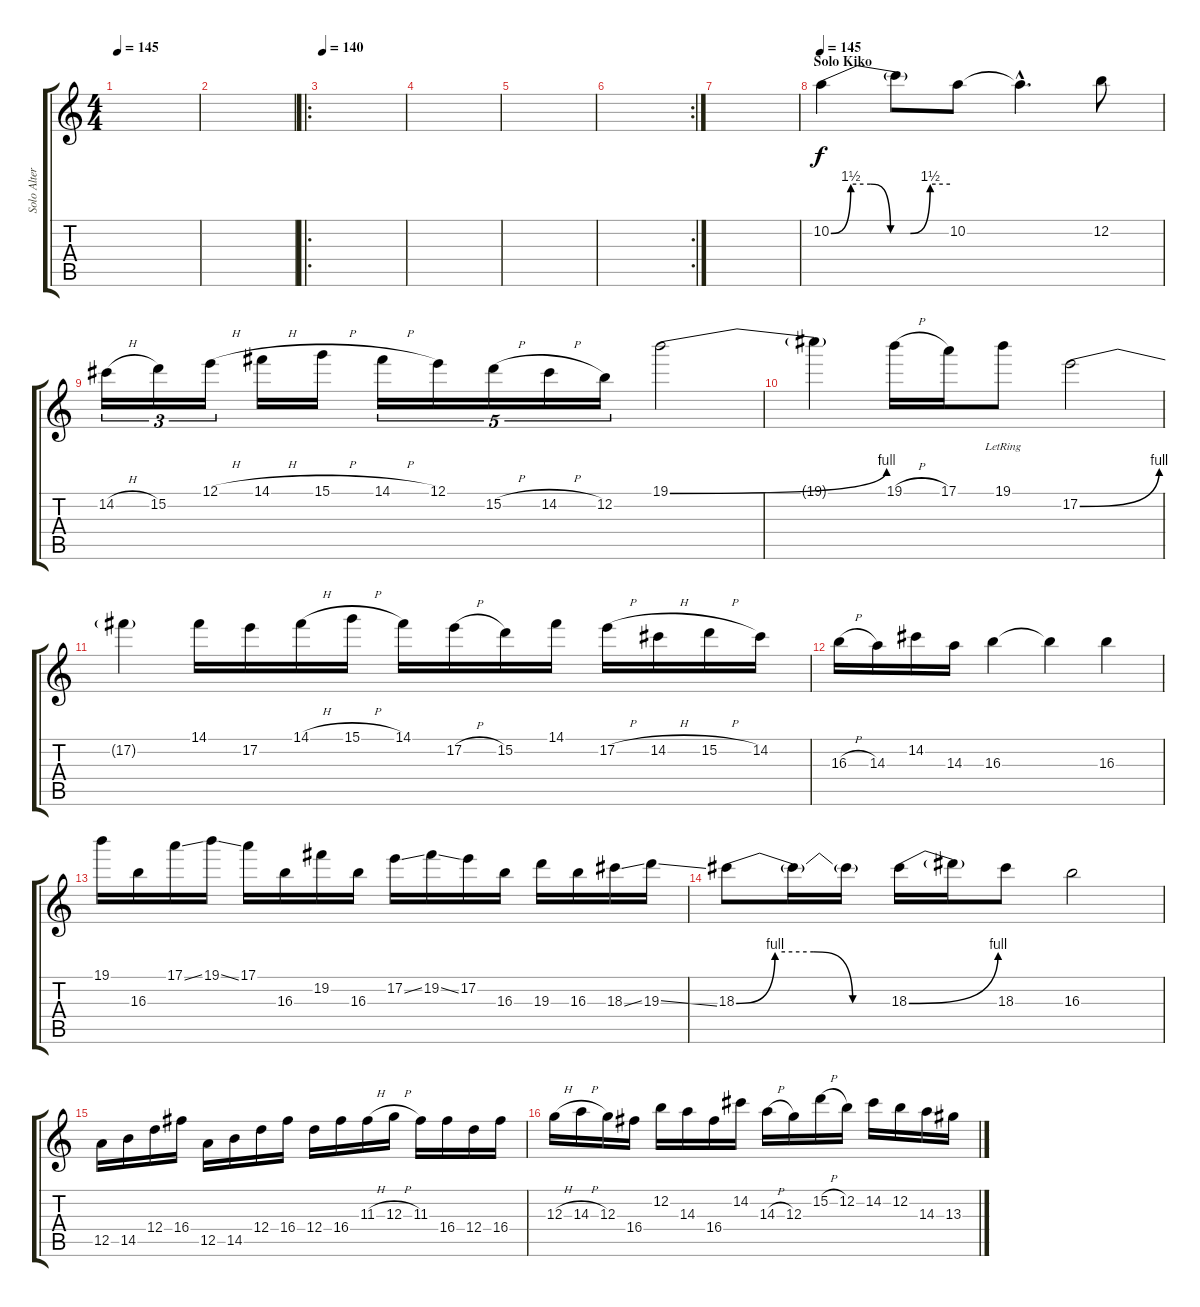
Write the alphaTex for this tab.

\track ("Solo Alternativo" "Solo Alter") {instrument overdrivenguitar}
\staff {score tabs}
\tuning (E4 B3 G3 D3 A2 E2) {hide}
\ts (4 4)
\tempo 145
\clef g2
\ks c
|
|
\ro
\tempo 140
|
|
|
\rc 2
|
|
\section ("" "Solo Kiko")
\tempo 145
10.2{be (custom 0 0 10 6 20 6 30 0 40 0 50 6 60 6)}.4 10.2{t}.8 10.2.8 10.2{hac t}.4{d} 12.2.8 |
14.2{h}.16{tu (3 2)} 15.2.16{tu (3 2)} 12.1{h}.16{tu (3 2)} 14.1{h}.16 15.1{h}.16 14.1{h}.16{tu (5 4)} 12.1.16{tu (5 4)} 15.2{h}.16{tu (5 4)} 14.2{h}.16{tu (5 4)} 12.2.16{tu (5 4)} 19.1{be (bend 0 0 60 4)}.2 |
19.1{t}.4 19.1{h}.16 17.1.16 19.1{lr}.8 17.2{be (bend 0 0 60 4)}.2 |
17.2{t}.4 14.1.16 17.2.16 14.1{h}.16 15.1{h}.16 14.1.16 17.2{h}.16 15.2.16 14.1.16 17.2{h}.16 14.2{h}.16 15.2{h}.16 14.2.16 |
16.3{h}.16 14.3.16 14.2.16 14.3.16 16.3.4 16.3{t}.4 16.3.4 |
19.1.16 16.3.16 17.1{ss}.16 19.1{ss}.16 17.1.16 16.3.16 19.2.16 16.3.16 17.2{ss}.16 19.2{ss}.16 17.2.16 16.3.16 19.3.16 16.3.16 18.3{ss}.16 19.3{ss}.16 |
18.3{be (custom 0 0 15 4 30 4 45 0 60 0)}.8 18.3{t}.16 18.3{t}.16 18.3{be (bend 0 0 60 4)}.16 18.3{t}.16 18.3.8 16.3.2 |
12.5.16 14.5.16 12.4.16 16.4.16 12.5.16 14.5.16 12.4.16 16.4.16 12.4.16 16.4.16 11.3{h}.16 12.3{h}.16 11.3.16 16.4.16 12.4.16 16.4.16 |
12.3{h}.16 14.3{h}.16 12.3.16 16.4.16 12.2.16 14.3.16 16.4.16 14.2.16 14.3{h}.16 12.3.16 15.2{h}.16 12.2.16 14.2.16 12.2.16 14.3.16 13.3.16
